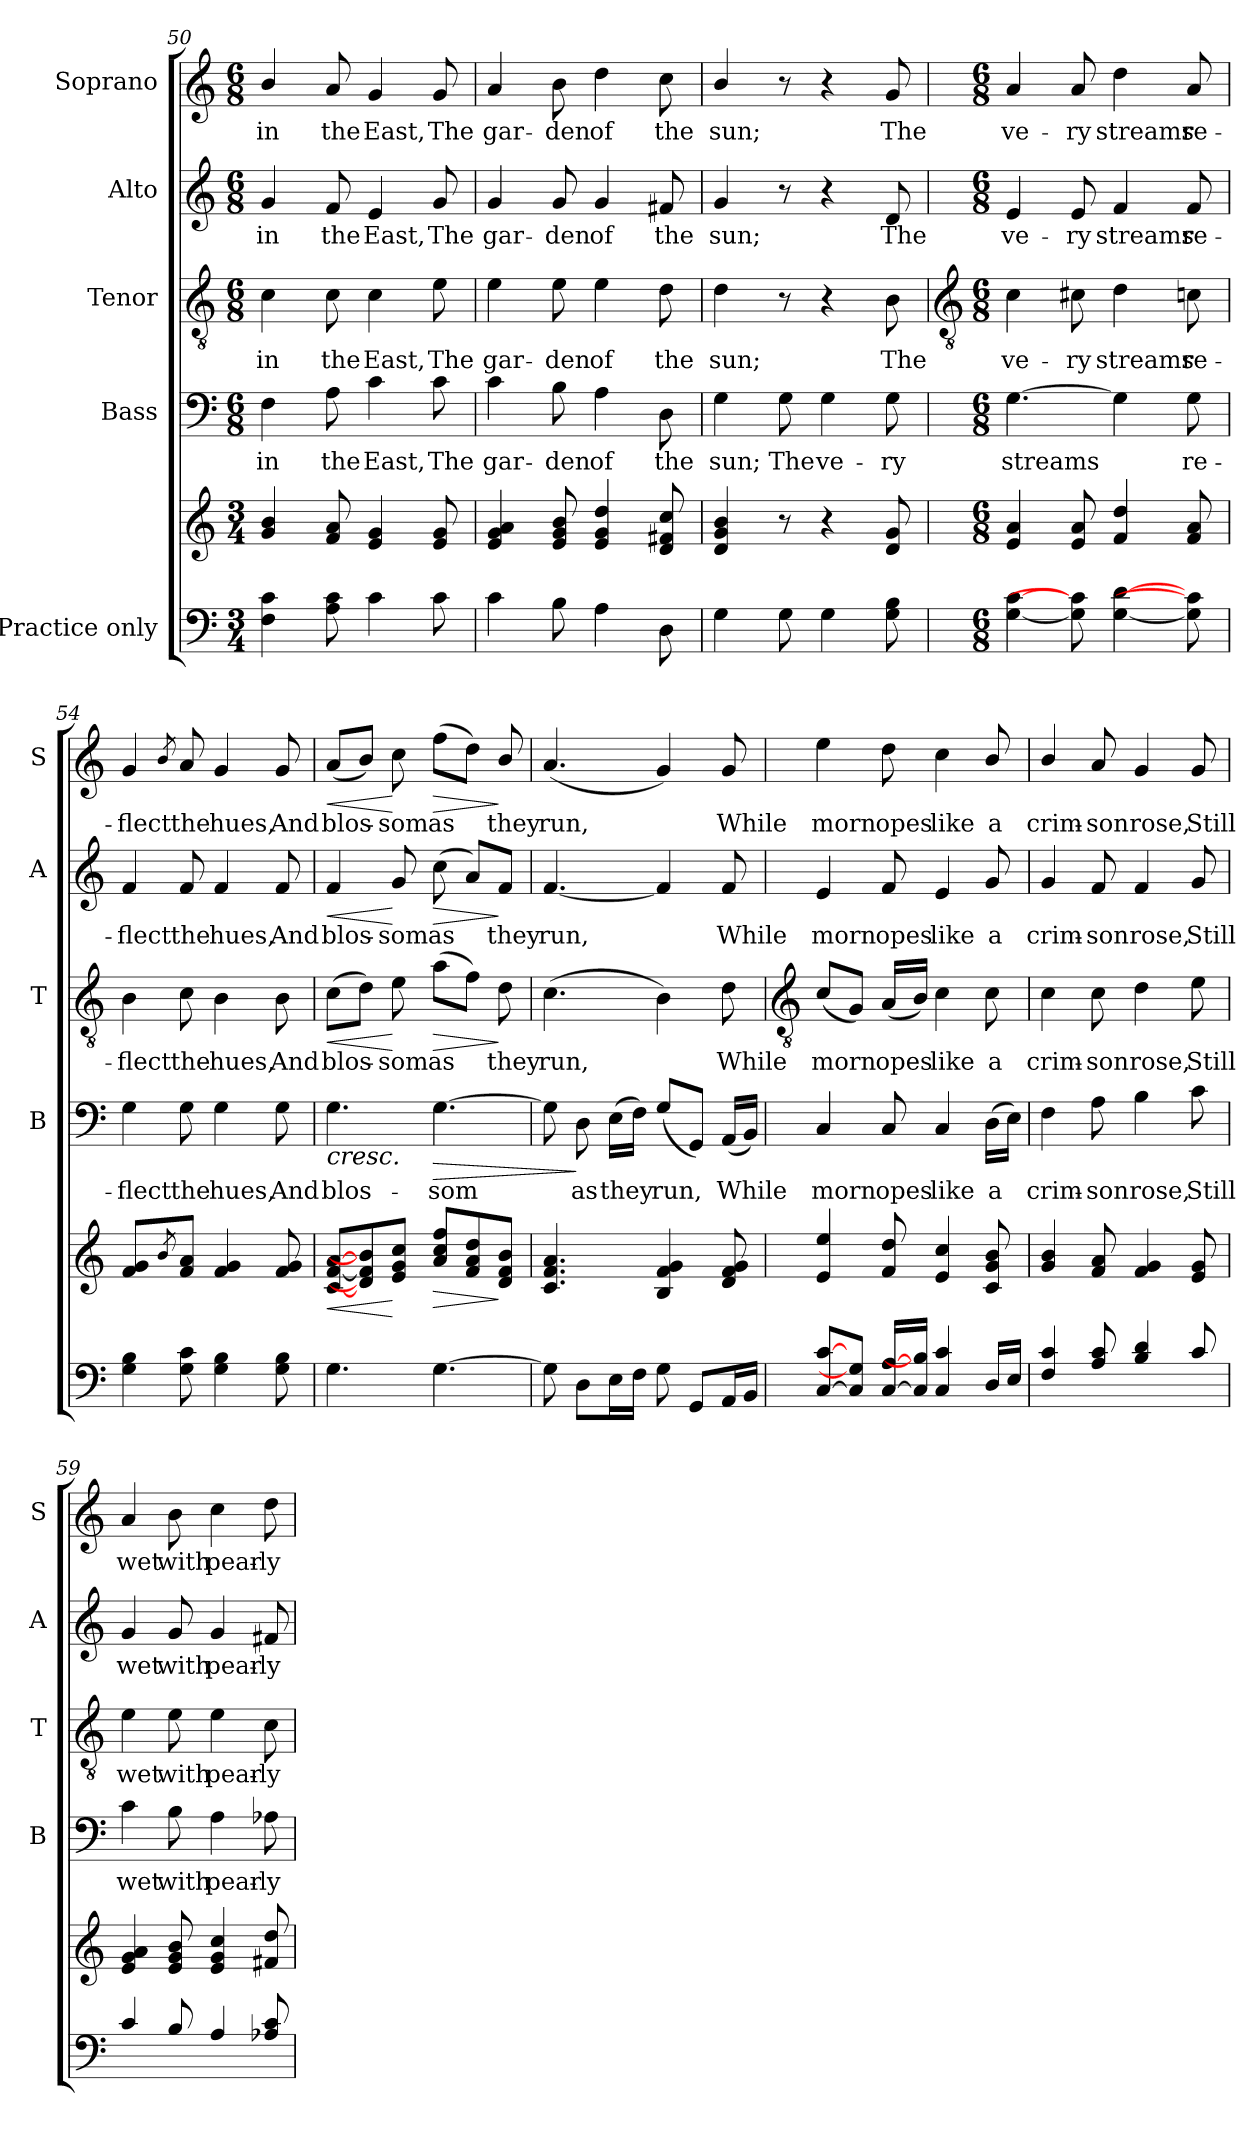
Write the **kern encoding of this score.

**kern	**kern	**dynam	**kern	**text	**dynam	**kern	**text	**dynam	**kern	**text	**dynam	**kern	**text	**dynam
*part5	*part5	*part5	*part4	*part4	*part4	*part3	*part3	*part3	*part2	*part2	*part2	*part1	*part1	*part1
*staff6	*staff5	*staff5/6	*staff4	*staff4	*staff4	*staff3	*staff3	*staff3	*staff2	*staff2	*staff2	*staff1	*staff1	*staff1
*I"Practice only	*	*	*I"Bass	*	*	*I"Tenor	*	*	*I"Alto	*	*	*I"Soprano	*	*
*	*	*	*I'B	*	*	*I'T	*	*	*I'A	*	*	*I'S	*	*
*clefF4	*clefG2	*	*clefF4	*	*	*clefGv2	*	*	*clefG2	*	*	*clefG2	*	*
*k[]	*k[]	*	*k[]	*	*	*k[]	*	*	*k[]	*	*	*k[]	*	*
*C:	*C:	*	*C:	*	*	*C:	*	*	*C:	*	*	*C:	*	*
*M3/4	*M3/4	*	*M6/8	*	*	*M6/8	*	*	*M6/8	*	*	*M6/8	*	*
=50	=50	=50	=50	=50	=50	=50	=50	=50	=50	=50	=50	=50	=50	=50
!	!	!	!	!LO:LY:b	!	!	!LO:LY:b	!	!	!LO:LY:b	!	!	!LO:LY:b	!
4F 4c	4g/ 4b/	.	4F	in	.	4c	in	.	4g	in	.	4b/	in	.
!	!	!	!	!LO:LY:b	!	!	!LO:LY:b	!	!	!LO:LY:b	!	!	!LO:LY:b	!
8A 8c	8f 8a	.	8A	the	.	8c	the	.	8f	the	.	8a	the	.
!	!	!	!	!LO:LY:b	!	!	!LO:LY:b	!	!	!LO:LY:b	!	!	!LO:LY:b	!
4c	4e 4g	.	4c	East,	.	4c	East,	.	4e	East,	.	4g	East,	.
!	!	!	!	!LO:LY:b	!	!	!LO:LY:b	!	!	!LO:LY:b	!	!	!LO:LY:b	!
8c	8e 8g	.	8c	The	.	8e	The	.	8g	The	.	8g	The	.
=51	=51	=51	=51	=51	=51	=51	=51	=51	=51	=51	=51	=51	=51	=51
!	!	!	!	!LO:LY:b	!	!	!LO:LY:b	!	!	!LO:LY:b	!	!	!LO:LY:b	!
4c	4e 4g 4a	.	4c	gar-	.	4e	gar-	.	4g	gar-	.	4a	gar-	.
!	!	!	!	!LO:LY:b	!	!	!LO:LY:b	!	!	!LO:LY:b	!	!	!LO:LY:b	!
8B	8e 8g 8b	.	8B	-den	.	8e	-den	.	8g	-den	.	8b	-den	.
!	!	!	!	!LO:LY:b	!	!	!LO:LY:b	!	!	!LO:LY:b	!	!	!LO:LY:b	!
4A	4e 4g 4dd	.	4A	of	.	4e	of	.	4g	of	.	4dd	of	.
!	!	!	!	!LO:LY:b	!	!	!LO:LY:b	!	!	!LO:LY:b	!	!	!LO:LY:b	!
8D	8d 8f#X 8cc	.	8D	the	.	8d	the	.	8f#X	the	.	8cc	the	.
=52	=52	=52	=52	=52	=52	=52	=52	=52	=52	=52	=52	=52	=52	=52
!	!	!	!	!LO:LY:b	!	!	!LO:LY:b	!	!	!LO:LY:b	!	!	!LO:LY:b	!
4G	4d/ 4g/ 4b/	.	4G	sun;	.	4d	sun;	.	4g	sun;	.	4b/	sun;	.
!	!	!	!	!LO:LY:b	!	!	!	!	!	!	!	!	!	!
8G	8r	.	8G	The	.	8r	.	.	8r	.	.	8r	.	.
!	!	!	!	!LO:LY:b	!	!	!	!	!	!	!	!	!	!
4G	4r	.	4G	ve-	.	4r	.	.	4r	.	.	4r	.	.
!	!	!	!	!LO:LY:b	!	!	!LO:LY:b	!	!	!LO:LY:b	!	!	!LO:LY:b	!
8G 8B	8d 8g	.	8G	-ry	.	8B	The	.	8d	The	.	8g	The	.
!!LO:LB:g=z
=53	=53	=53	=53	=53	=53	=53	=53	=53	=53	=53	=53	=53	=53	=53
*	*	*	*	*	*	*clefGv2	*	*	*	*	*	*	*	*
*M6/8	*M6/8	*	*M6/8	*	*	*M6/8	*	*	*M6/8	*	*	*M6/8	*	*
!	!	!	!	!LO:LY:b	!	!	!LO:LY:b	!	!	!LO:LY:b	!	!	!LO:LY:b	!
[4G [4c	4e 4a	.	[4.G	streams	.	4c	ve-	.	4e	ve-	.	4a	ve-	.
!	!	!	!	!	!	!	!LO:LY:b	!	!	!LO:LY:b	!	!	!LO:LY:b	!
8G] 8c#]	8e 8a	.	.	.	.	8c#X	-ry	.	8e	-ry	.	8a	-ry	.
!	!	!	!	!	!	!	!LO:LY:b	!	!	!LO:LY:b	!	!	!LO:LY:b	!
[4G [4d	4f 4dd	.	4G]	.	.	4d	streams	.	4f	streams	.	4dd	streams	.
!	!	!	!	!LO:LY:b	!	!	!LO:LY:b	!	!	!LO:LY:b	!	!	!LO:LY:b	!
8G] 8c]	8f 8a	.	8G	re-	.	8cn	re-	.	8f	re-	.	8a	re-	.
=54	=54	=54	=54	=54	=54	=54	=54	=54	=54	=54	=54	=54	=54	=54
!	!	!	!	!LO:LY:b	!	!	!LO:LY:b	!	!	!LO:LY:b	!	!	!LO:LY:b	!
4G 4B	4f 4g	.	4G	-flect	.	4B	-flect	.	4f	-flect	.	4g	-flect	.
.	8qb/L	.	.	.	.	.	.	.	.	.	.	8qb/	.	.
!	!	!	!	!LO:LY:b	!	!	!LO:LY:b	!	!	!LO:LY:b	!	!	!LO:LY:b	!
8G 8c	8f 8aJ	.	8G	the	.	8c	the	.	8f	the	.	8a	the	.
!	!	!	!	!LO:LY:b	!	!	!LO:LY:b	!	!	!LO:LY:b	!	!	!LO:LY:b	!
4G 4B	4f 4g	.	4G	hues,	.	4B	hues,	.	4f	hues,	.	4g	hues,	.
!	!	!	!	!LO:LY:b	!	!	!LO:LY:b	!	!	!LO:LY:b	!	!	!LO:LY:b	!
8G 8B	8f 8g	.	8G	And	.	8B	And	.	8f	And	.	8g	And	.
=55	=55	=55	=55	=55	=55	=55	=55	=55	=55	=55	=55	=55	=55	=55
!	!	!LO:HP:b	!	!LO:LY:b	!LO:HP:b	!	!LO:LY:b	!LO:HP:b	!	!LO:LY:b	!LO:HP:b	!	!LO:LY:b	!LO:HP:b
4.G	[8c [8f [8aL	<	4.G	blos-	<	(>8cL	blos-	<	4f	blos-	<	(<8aL	blos-	<
.	8d] 8f] 8b]	.	.	.	.	8dJ)	.	.	.	.	.	8bJ)	.	.
!	!	!	!	!	!	!	!LO:LY:b	!	!	!LO:LY:b	!	!	!LO:LY:b	!
.	8e 8g 8ccJ	[	.	.	.	8e	som	[	8g	-som	[	8cc	som	[
!	!	!LO:HP:b	!	!LO:LY:b	!LO:HP:b	!	!LO:LY:b	!LO:HP:b	!	!LO:LY:b	!LO:HP:b	!	!LO:LY:b	!LO:HP:b
[4.G	8a 8cc 8ffL	>	[4.G	-som	>	(>8aL	as	>	(<8cc	as	>	(>8ffL	as	>
.	8f 8a 8dd	.	.	.	.	8fJ)	.	.	8aL)	.	.	8ddJ)	.	.
!	!	!	!	!	!	!	!LO:LY:b	!	!	!LO:LY:b	!	!	!LO:LY:b	!
.	8d/ 8f/ 8b/J	]	.	.	.	8d	they	]	8fJ	they	]	8b/	they	]
.	.	.	.	.	[	.	.	.	.	.	.	.	.	.
=56	=56	=56	=56	=56	=56	=56	=56	=56	=56	=56	=56	=56	=56	=56
!	!	!	!	!	!	!	!LO:LY:b	!	!	!LO:LY:b	!	!	!LO:LY:b	!
8G]	4.c 4.f 4.a	.	8G]	.	.	(>4.c	run,	.	[4.f	run,	.	(<4.a	run,	.
!	!	!	!	!LO:LY:b	!	!	!	!	!	!	!	!	!	!
8DL	.	.	8D	as	]	.	.	.	.	.	.	.	.	.
!	!	!	!	!LO:LY:b	!	!	!	!	!	!	!	!	!	!
16EL	.	.	(>16ELL	they	.	.	.	.	.	.	.	.	.	.
16FJJ	.	.	16FJJ)	.	.	.	.	.	.	.	.	.	.	.
!	!	!	!	!LO:LY:b	!	!	!	!	!	!	!	!	!	!
8G	4B 4f 4g	.	(8GL	run,	.	4B)	.	.	4f]	.	.	4g)	.	.
8GGL	.	.	8GGJ)	.	.	.	.	.	.	.	.	.	.	.
!	!	!	!	!LO:LY:b	!	!	!LO:LY:b	!	!	!LO:LY:b	!	!	!LO:LY:b	!
16AAL	8d 8f 8g	.	(<16AALL	While	.	8d	While	.	8f	While	.	8g	While	.
16BBJJ	.	.	16BBJJ)	.	.	.	.	.	.	.	.	.	.	.
!!LO:LB:g=z
=57	=57	=57	=57	=57	=57	=57	=57	=57	=57	=57	=57	=57	=57	=57
*	*	*	*	*	*	*clefGv2	*	*	*	*	*	*	*	*
*^	*^	*	*	*	*	*	*	*	*	*	*	*	*	*
!	!LO:N:vis=1	!	!LO:N:vis=1	!	!	!LO:LY:b	!	!	!LO:LY:b	!	!	!LO:LY:b	!	!	!LO:LY:b	!
[8C [8cL	2.ryy	4e 4ee	2.ryy	.	4C	morn	.	(<8cL	morn	.	4e	morn	.	4ee	morn	.
8C] 8G]J	.	.	.	.	.	.	.	8GJ)	.	.	.	.	.	.	.	.
!	!	!	!	!	!	!LO:LY:b	!	!	!LO:LY:b	!	!	!LO:LY:b	!	!	!LO:LY:b	!
[16C [16ALL	.	8f 8dd	.	.	8C	opes	.	(<16ALL	opes	.	8f	opes	.	8dd	opes	.
16C] 16B]JJ	.	.	.	.	.	.	.	16BJJ)	.	.	.	.	.	.	.	.
!	!	!	!	!	!	!LO:LY:b	!	!	!LO:LY:b	!	!	!LO:LY:b	!	!	!LO:LY:b	!
4C 4c	.	4e 4cc	.	.	4C	like	.	4c	like	.	4e	like	.	4cc	like	.
!	!	!	!	!	!	!LO:LY:b	!	!	!LO:LY:b	!	!	!LO:LY:b	!	!	!LO:LY:b	!
16DLL	.	8c/ 8g/ 8b/	.	.	(>16DLL	a	.	8c	a	.	8g	a	.	8b/	a	.
16EJJ	.	.	.	.	16EJJ)	.	.	.	.	.	.	.	.	.	.	.
=58	=58	=58	=58	=58	=58	=58	=58	=58	=58	=58	=58	=58	=58	=58	=58	=58
!	!LO:N:vis=1	!	!LO:N:vis=1	!	!	!LO:LY:b	!	!	!LO:LY:b	!	!	!LO:LY:b	!	!	!LO:LY:b	!
4F 4c	2.ryy	4g/ 4b/	2.ryy	.	4F	crim-	.	4c	crim-	.	4g	crim-	.	4b/	crim-	.
!	!	!	!	!	!	!LO:LY:b	!	!	!LO:LY:b	!	!	!LO:LY:b	!	!	!LO:LY:b	!
8A 8c	.	8f 8a	.	.	8A	-son	.	8c	-son	.	8f	-son	.	8a	-son	.
!	!	!	!	!	!	!LO:LY:b	!	!	!LO:LY:b	!	!	!LO:LY:b	!	!	!LO:LY:b	!
4B 4d	.	4f 4g	.	.	4B	rose,	.	4d	rose,	.	4f	rose,	.	4g	rose,	.
!	!	!	!	!	!	!LO:LY:b	!	!	!LO:LY:b	!	!	!LO:LY:b	!	!	!LO:LY:b	!
8c	.	8e 8g	.	.	8c	Still	.	8e	Still	.	8g	Still	.	8g	Still	.
=59	=59	=59	=59	=59	=59	=59	=59	=59	=59	=59	=59	=59	=59	=59	=59	=59
!	!	!	!LO:N:vis=1	!	!	!LO:LY:b	!	!	!LO:LY:b	!	!	!LO:LY:b	!	!	!LO:LY:b	!
4c	2.ryy	4e 4g 4a	2.ryy	.	4c	wet	.	4e	wet	.	4g	wet	.	4a	wet	.
!	!	!	!	!	!	!LO:LY:b	!	!	!LO:LY:b	!	!	!LO:LY:b	!	!	!LO:LY:b	!
8B	.	8e 8g 8b	.	.	8B	with	.	8e	with	.	8g	with	.	8b	with	.
!	!	!	!	!	!	!LO:LY:b	!	!	!LO:LY:b	!	!	!LO:LY:b	!	!	!LO:LY:b	!
4A	.	4e 4g 4cc	.	.	4A	pear-	.	4e	pear-	.	4g	pear-	.	4cc	pear-	.
!	!	!	!	!	!	!LO:LY:b	!	!	!LO:LY:b	!	!	!LO:LY:b	!	!	!LO:LY:b	!
8A-X 8c	.	8f#X 8dd	.	.	8A-X	-ly	.	8c	-ly	.	8f#X	-ly	.	8dd	-ly	.
*v	*v	*	*	*	*	*	*	*	*	*	*	*	*	*	*	*
*	*v	*v	*	*	*	*	*	*	*	*	*	*	*	*	*
=	=	=	=	=	=	=	=	=	=	=	=	=	=	=
*-	*-	*-	*-	*-	*-	*-	*-	*-	*-	*-	*-	*-	*-	*-
